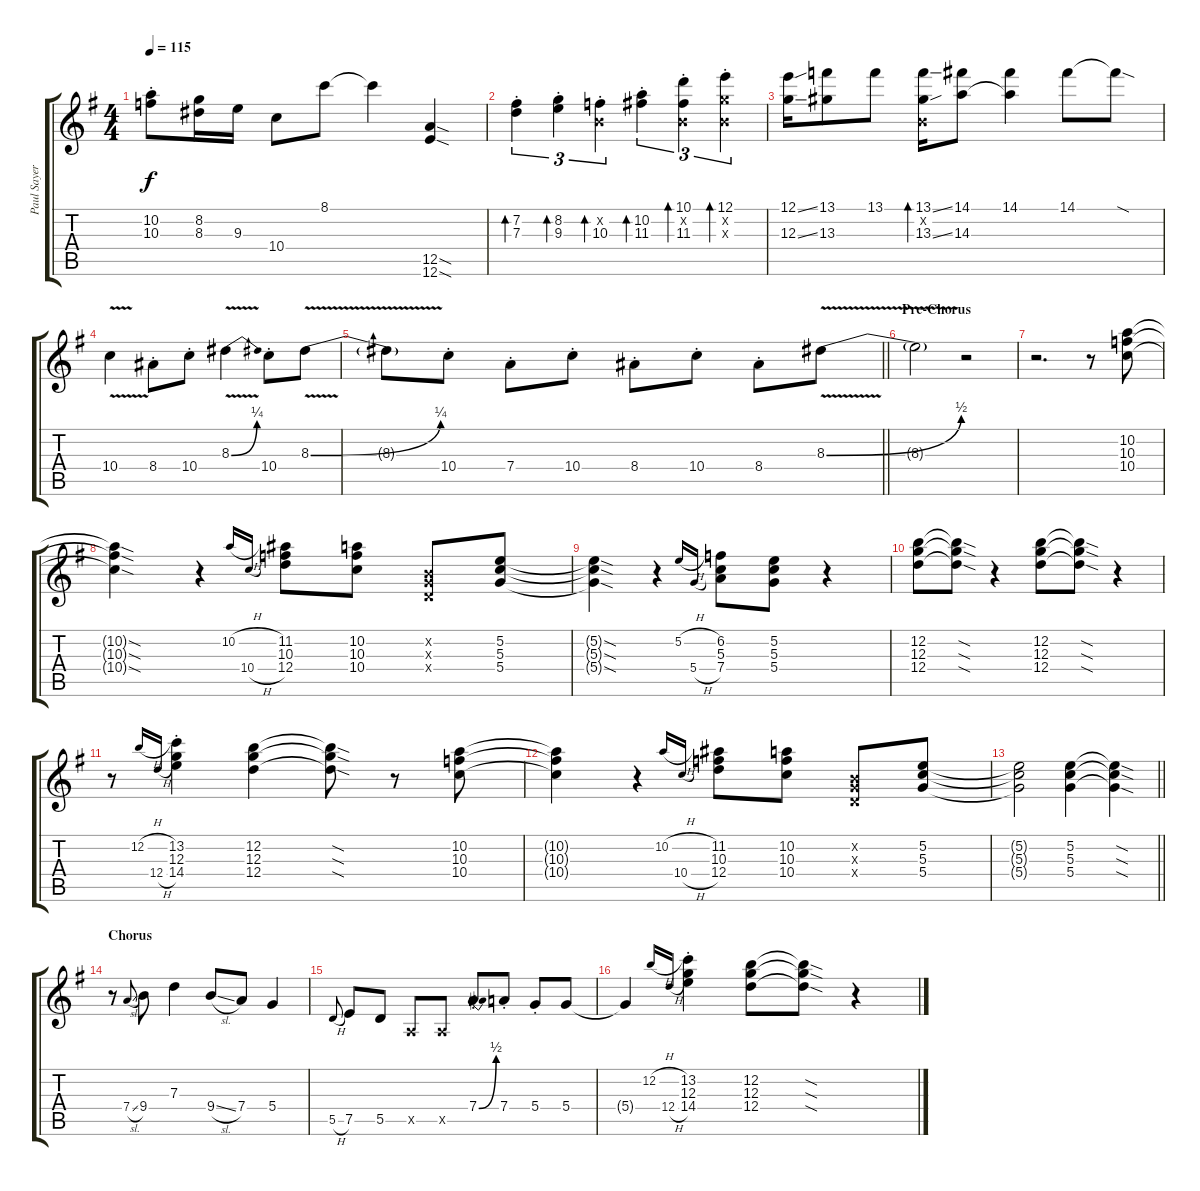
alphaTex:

\track ("Paul Sayer" "Paul Sayer") {instrument overdrivenguitar}
\staff {score tabs}
\tuning (E4 B3 G3 D3 A2 E2) {hide}
\ts (4 4)
\tempo 115
\clef g2
\ks g
(10.2{st} 10.3{st}).8{dy f} (8.2 8.3).16 9.3.16 10.4.8 8.1.8 8.1{t}.4 (12.5{sod} 12.6{sod}).4 |
(7.2{st} 7.3{st}).4{tu (3 2) bd 60} (8.2{st} 9.3{st}).4{tu (3 2) bd 60} (0.2{x} 10.3{st}).4{tu (3 2) bd 60} (10.2{st} 11.3{st}).4{tu (3 2) bd 60} (10.1{st} 0.2{x} 11.3{st}).4{tu (3 2) bd 60} (12.1{st} 0.2{x} 12.3{x}).4{tu (3 2) bd 60} |
(12.1{ss} 12.3{ss}).16 (13.1 13.3).8 13.1.8 (13.1{ss} 0.2{x} 13.3{ss}).16{bd 60} (14.1 14.3).8 (14.1 14.3{t}).4 14.1.8 14.1{sod t}.8 |
10.4{v}.4 8.4{st}.8 10.4{st}.8 8.3{be (bend 0 0 60 1) v}.4 10.4{st}.8 8.3{be (bend 0 0 60 1) v}.8 |
\barLineRight lightlight
8.3{t}.8 10.4{st}.8 7.4{st}.8 10.4{st}.8 8.4{st}.8 10.4{st}.8 8.4{st}.8 8.3{be (bend 0 0 60 2) v}.8 |
\section ("" "Pre-Chorus")
8.3{t}.2{volume 0} r.2 |
r.2{d} r.8 (10.2 10.3 10.4).8{volume 13} |
(10.2{sod t} 10.3{sod t} 10.4{sod t}).4 r.4 10.2{h}.16{gr onbeat} 10.4{h}.16{gr onbeat} (11.2 10.3 12.4).8 (10.2 10.3 10.4).8 (0.2{x} 0.3{x} 0.4{x}).8 (5.2 5.3 5.4).8 |
(5.2{sod t} 5.3{sod t} 5.4{sod t}).4 r.4 5.2{h}.16{gr onbeat} 5.4{h}.16{gr onbeat} (6.2 5.3 7.4).8 (5.2 5.3 5.4).8 r.4 |
(12.2 12.3 12.4).8 (12.2{sod t} 12.3{sod t} 12.4{sod t}).8 r.4 (12.2 12.3 12.4).8 (12.2{sod t} 12.3{sod t} 12.4{sod t}).8 r.4 |
r.8 12.2{h}.16{gr onbeat} 12.4{h}.16{gr onbeat} (13.2{st} 12.3{st} 14.4{st}).4 (12.2 12.3 12.4).4 (12.2{sod t} 12.3{sod t} 12.4{sod t}).8 r.8 (10.2 10.3 10.4).8 |
(10.2{t} 10.3{t} 10.4{t}).4 r.4 10.2{h}.16{gr onbeat} 10.4{h}.16{gr onbeat} (11.2 10.3 12.4).8 (10.2 10.3 10.4).8 (0.2{x} 0.3{x} 0.4{x}).8 (5.2 5.3 5.4).8 |
\barLineRight lightlight
(5.2{t} 5.3{t} 5.4{t}).2 (5.2 5.3 5.4).4 (5.2{sod t} 5.3{sod t} 5.4{sod t}).4 |
\section ("" "Chorus")
r.8 7.4{sl}.8{gr onbeat} 9.4.8 7.3.4 9.4{sl}.8 7.4.8 5.4.4 |
5.5{h}.8{gr onbeat} 7.5.8 5.5.8 0.5{x}.8 0.5{x}.8 7.4{be (bend 0 0 60 2) st}.8 7.4{st}.8 5.4{st}.8 5.4.8 |
5.4{t}.4 12.2{h}.16{gr onbeat} 12.4{h}.16{gr onbeat} (13.2{st} 12.3{st} 14.4{st}).4 (12.2 12.3 12.4).8 (12.2{sod t} 12.3{sod t} 12.4{sod t}).8 r.4
